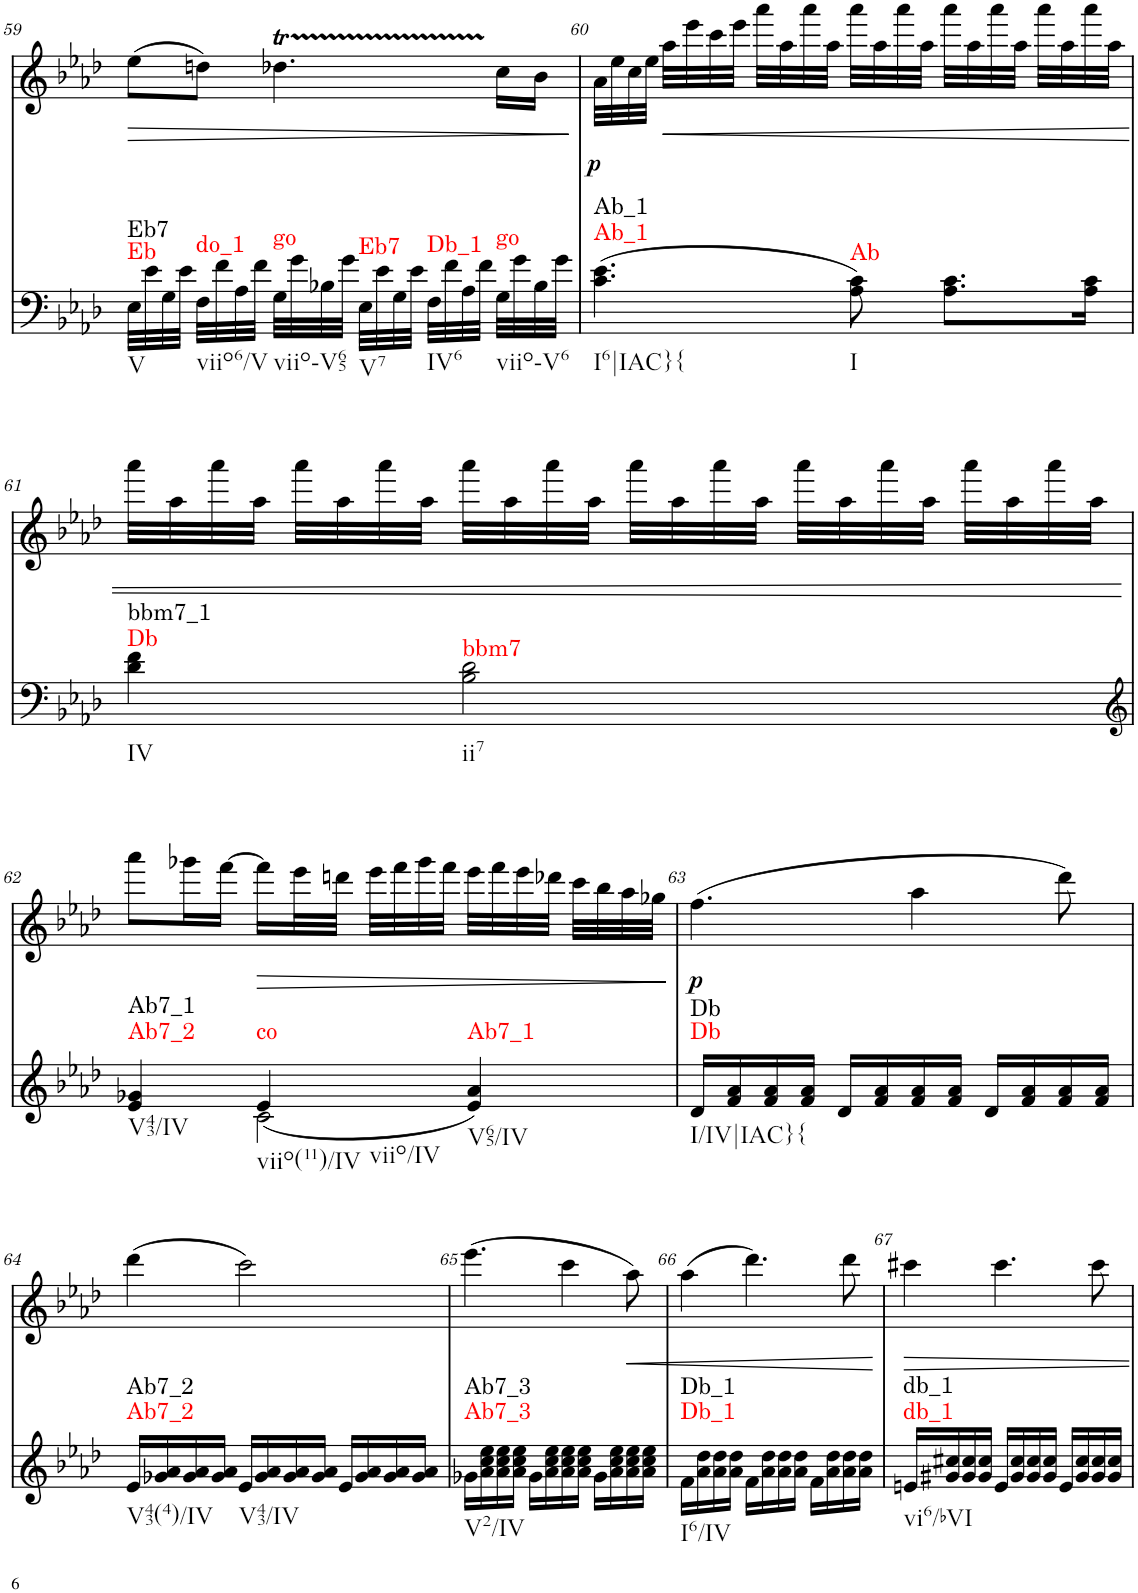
**kern	**harte	**kern	**text	**dynam
*part2	*part2	*part1	*part1	*part1
*staff2	*	*staff1	*staff1	*staff1
*I"Piano	*	*I"Piano	*	*
*I'Pno	*	*I'Pno	*	*
!!LO:PB:g=z
*clefF4	*	*clefG2	*	*
*k[b-e-a-d-]	*	*k[b-e-a-d-]	*	*
*A-:	*	*A-:	*	*
*M3/4	*	*M3/4	*	*
=59	=59	=59	=59	=59
!	!LO:H:n=1:kt=Eb	!	!	!LO:HP:b
!	!LO:H:n=2:kt=Eb7	!	!	!
32E-\LLL	N N	(8ee-\L	.	>
32e-\	.	.	.	.
32G\	.	.	.	.
32e-\JJJ	.	.	.	.
!	!LO:H:kt=do_1	!	!	!
32F\LLL	N	8ddn\J)	.	.
32f\	.	.	.	.
32A-\	.	.	.	.
32f\JJJ	.	.	.	.
!	!LO:H:kt=go	!	!	!
32G\LLL	N	4.dd-XT\	.	.
32g\	.	.	.	.
32B-X\	.	.	.	.
32g\JJJ	.	.	.	.
!	!LO:H:kt=Eb7	!	!	!
32E-\LLL	N	.	.	.
32e-\	.	.	.	.
32G\	.	.	.	.
32e-\JJJ	.	.	.	.
!	!LO:H:kt=Db_1	!	!	!
32F\LLL	N	.	.	.
32f\	.	.	.	.
32A-\	.	.	.	.
32f\JJJ	.	.	.	.
!	!LO:H:kt=go	!	!	!
32G\LLL	N	16cc\LL	.	.
32g\	.	.	.	.
32B-\	.	16b-\JJ	.	.
32g\JJJ	.	.	.	.
.	.	.	.	]
=60	=60	=60	=60	=60
!	!LO:H:n=1:kt=Ab_1	!	!LO:LY:b	!
!	!LO:H:n=2:kt=Ab_1	!	!	!
(4.c\ 4.e-\	N N	32a-\LLL	.	.
.	.	32ee-\	.	.
.	.	32cc\	.	.
.	.	32ee-\JJJ	.	.
!	!	!	!	!LO:HP:b
.	.	32aa-\LLL	.	<
.	.	32eee-\	.	.
.	.	32ccc\	.	.
.	.	32eee-\JJJ	.	.
.	.	32aaa-\LLL	.	.
.	.	32aa-\	.	.
.	.	32aaa-\	.	.
.	.	32aa-\JJJ	.	.
!	!LO:H:kt=Ab	!	!	!
8A-\ 8c\)	N	32aaa-\LLL	.	.
.	.	32aa-\	.	.
.	.	32aaa-\	.	.
.	.	32aa-\JJJ	.	.
8.A-\ 8.c\L	.	32aaa-\LLL	.	.
.	.	32aa-\	.	.
.	.	32aaa-\	.	.
.	.	32aa-\JJJ	.	.
.	.	32aaa-\LLL	.	.
.	.	32aa-\	.	.
16A-\ 16c\Jk	.	32aaa-\	.	.
.	.	32aa-\JJJ	.	.
!!LO:LB:g=z
=61	=61	=61	=61	=61
!	!LO:H:n=1:kt=Db	!	!	!
!	!LO:H:n=2:kt=bbm7_1	!	!	!
4d-\ 4f\	N N	32aaa-\LLL	.	.
.	.	32aa-\	.	.
.	.	32aaa-\	.	.
.	.	32aa-\JJJ	.	.
.	.	32aaa-\LLL	.	.
.	.	32aa-\	.	.
.	.	32aaa-\	.	.
.	.	32aa-\JJJ	.	.
!	!LO:H:kt=bbm7	!	!	!
2B-\ 2d-\	N	32aaa-\LLL	.	.
.	.	32aa-\	.	.
.	.	32aaa-\	.	.
.	.	32aa-\JJJ	.	.
.	.	32aaa-\LLL	.	.
.	.	32aa-\	.	.
.	.	32aaa-\	.	.
.	.	32aa-\JJJ	.	.
.	.	32aaa-\LLL	.	.
.	.	32aa-\	.	.
.	.	32aaa-\	.	.
.	.	32aa-\JJJ	.	.
.	.	32aaa-\LLL	.	.
.	.	32aa-\	.	.
.	.	32aaa-\	.	.
.	.	32aa-\JJJ	.	.
.	.	.	.	[
!!LO:LB:g=z
=62	=62	=62	=62	=62
*clefG2	*	*	*	*
*^	*	*	*	*
!	!	!LO:H:n=1:kt=Ab7_2	!	!	!
!	!	!LO:H:n=2:kt=Ab7_1	!	!	!
4e-/ 4g-X/	4ryy	N N	8aaa-\L	.	.
.	.	.	16ggg-X\L	.	.
.	.	.	[16fff\JJ	.	.
!	!	!LO:H:kt=co	!	!	!LO:HP:b
4e-/	2c\	N	16fff\LL]	.	>
.	.	.	32eee-\L	.	.
.	.	.	32dddn\JJJ	.	.
.	.	.	32eee-\LLL	.	.
.	.	.	32fff\	.	.
.	.	.	32ggg-\	.	.
.	.	.	32fff\JJJ	.	.
!	!	!LO:H:kt=Ab7_1	!	!	!
(4e-/ 4a-/	.	N	32eee-\LLL	.	.
.	.	.	32fff\	.	.
.	.	.	32eee-\	.	.
.	.	.	32ddd-X\JJJ	.	.
.	.	.	32ccc\LLL	.	.
.	.	.	32bb-\	.	.
.	.	.	32aa-\	.	.
.	.	.	32gg-X\JJJ	.	.
*v	*v	*	*	*	*
.	.	.	.	]
=63	=63	=63	=63	=63
!	!LO:H:n=1:kt=Db	!	!	!LO:DY:b
!	!LO:H:n=2:kt=Db	!	!	!
16d-/LL	N N	(4.ff\	.	p
16f/ 16a-/	.	.	.	.
16f/ 16a-/	.	.	.	.
16f/ 16a-/JJ	.	.	.	.
16d-/LL	.	.	.	.
16f/ 16a-/	.	.	.	.
16f/ 16a-/	.	4aa-\	.	.
16f/ 16a-/JJ	.	.	.	.
16d-/LL	.	.	.	.
16f/ 16a-/	.	.	.	.
16f/ 16a-/	.	8ddd-\)	.	.
16f/ 16a-/JJ	.	.	.	.
!!LO:LB:g=z
=64	=64	=64	=64	=64
!	!LO:H:n=1:kt=Ab7_2	!	!	!
!	!LO:H:n=2:kt=Ab7_2	!	!	!
16e-/LL	N N	(4ddd-\	.	.
16g-X/ 16a-/	.	.	.	.
16g-/ 16a-/	.	.	.	.
16g-/ 16a-/JJ	.	.	.	.
16e-/LL	.	2ccc\)	.	.
16g-/ 16a-/	.	.	.	.
16g-/ 16a-/	.	.	.	.
16g-/ 16a-/JJ	.	.	.	.
16e-/LL	.	.	.	.
16g-/ 16a-/	.	.	.	.
16g-/ 16a-/	.	.	.	.
16g-/ 16a-/JJ	.	.	.	.
=65	=65	=65	=65	=65
!	!LO:H:n=1:kt=Ab7_3	!	!	!
!	!LO:H:n=2:kt=Ab7_3	!	!	!
16g-X\LL	N N	(4.eee-\	.	.
16a-\ 16cc\ 16ee-\	.	.	.	.
16a-\ 16cc\ 16ee-\	.	.	.	.
16a-\ 16cc\ 16ee-\JJ	.	.	.	.
16g-\LL	.	.	.	.
16a-\ 16cc\ 16ee-\	.	.	.	.
16a-\ 16cc\ 16ee-\	.	4ccc\	.	.
16a-\ 16cc\ 16ee-\JJ	.	.	.	.
16g-\LL	.	.	.	.
16a-\ 16cc\ 16ee-\	.	.	.	.
!	!	!	!	!LO:HP:b
16a-\ 16cc\ 16ee-\	.	8aa-\)	.	<
16a-\ 16cc\ 16ee-\JJ	.	.	.	.
=66	=66	=66	=66	=66
!	!LO:H:n=1:kt=Db_1	!	!	!
!	!LO:H:n=2:kt=Db_1	!	!	!
16f\LL	N N	(4aa-\	.	.
16a-\ 16dd-\	.	.	.	.
16a-\ 16dd-\	.	.	.	.
16a-\ 16dd-\JJ	.	.	.	.
16f\LL	.	4.ddd-\)	.	.
16a-\ 16dd-\	.	.	.	.
16a-\ 16dd-\	.	.	.	.
16a-\ 16dd-\JJ	.	.	.	.
16f\LL	.	.	.	.
16a-\ 16dd-\	.	.	.	.
16a-\ 16dd-\	.	8ddd-\	.	.
16a-\ 16dd-\JJ	.	.	.	.
.	.	.	.	[
=67	=67	=67	=67	=67
!	!LO:H:n=1:kt=db_1	!	!	!
!	!LO:H:n=2:kt=db_1	!	!	!
16en/LL	N N	4ccc#X\	.	.
16g#X/ 16cc#X/	.	.	.	.
16g#/ 16cc#/	.	.	.	.
16g#/ 16cc#/JJ	.	.	.	.
16e/LL	.	4.ccc#\	.	.
16g#/ 16cc#/	.	.	.	.
16g#/ 16cc#/	.	.	.	.
16g#/ 16cc#/JJ	.	.	.	.
16e/LL	.	.	.	.
16g#/ 16cc#/	.	.	.	.
16g#/ 16cc#/	.	8ccc#\	.	.
16g#/ 16cc#/JJ	.	.	.	.
=	=	=	=	=
*-	*-	*-	*-	*-
